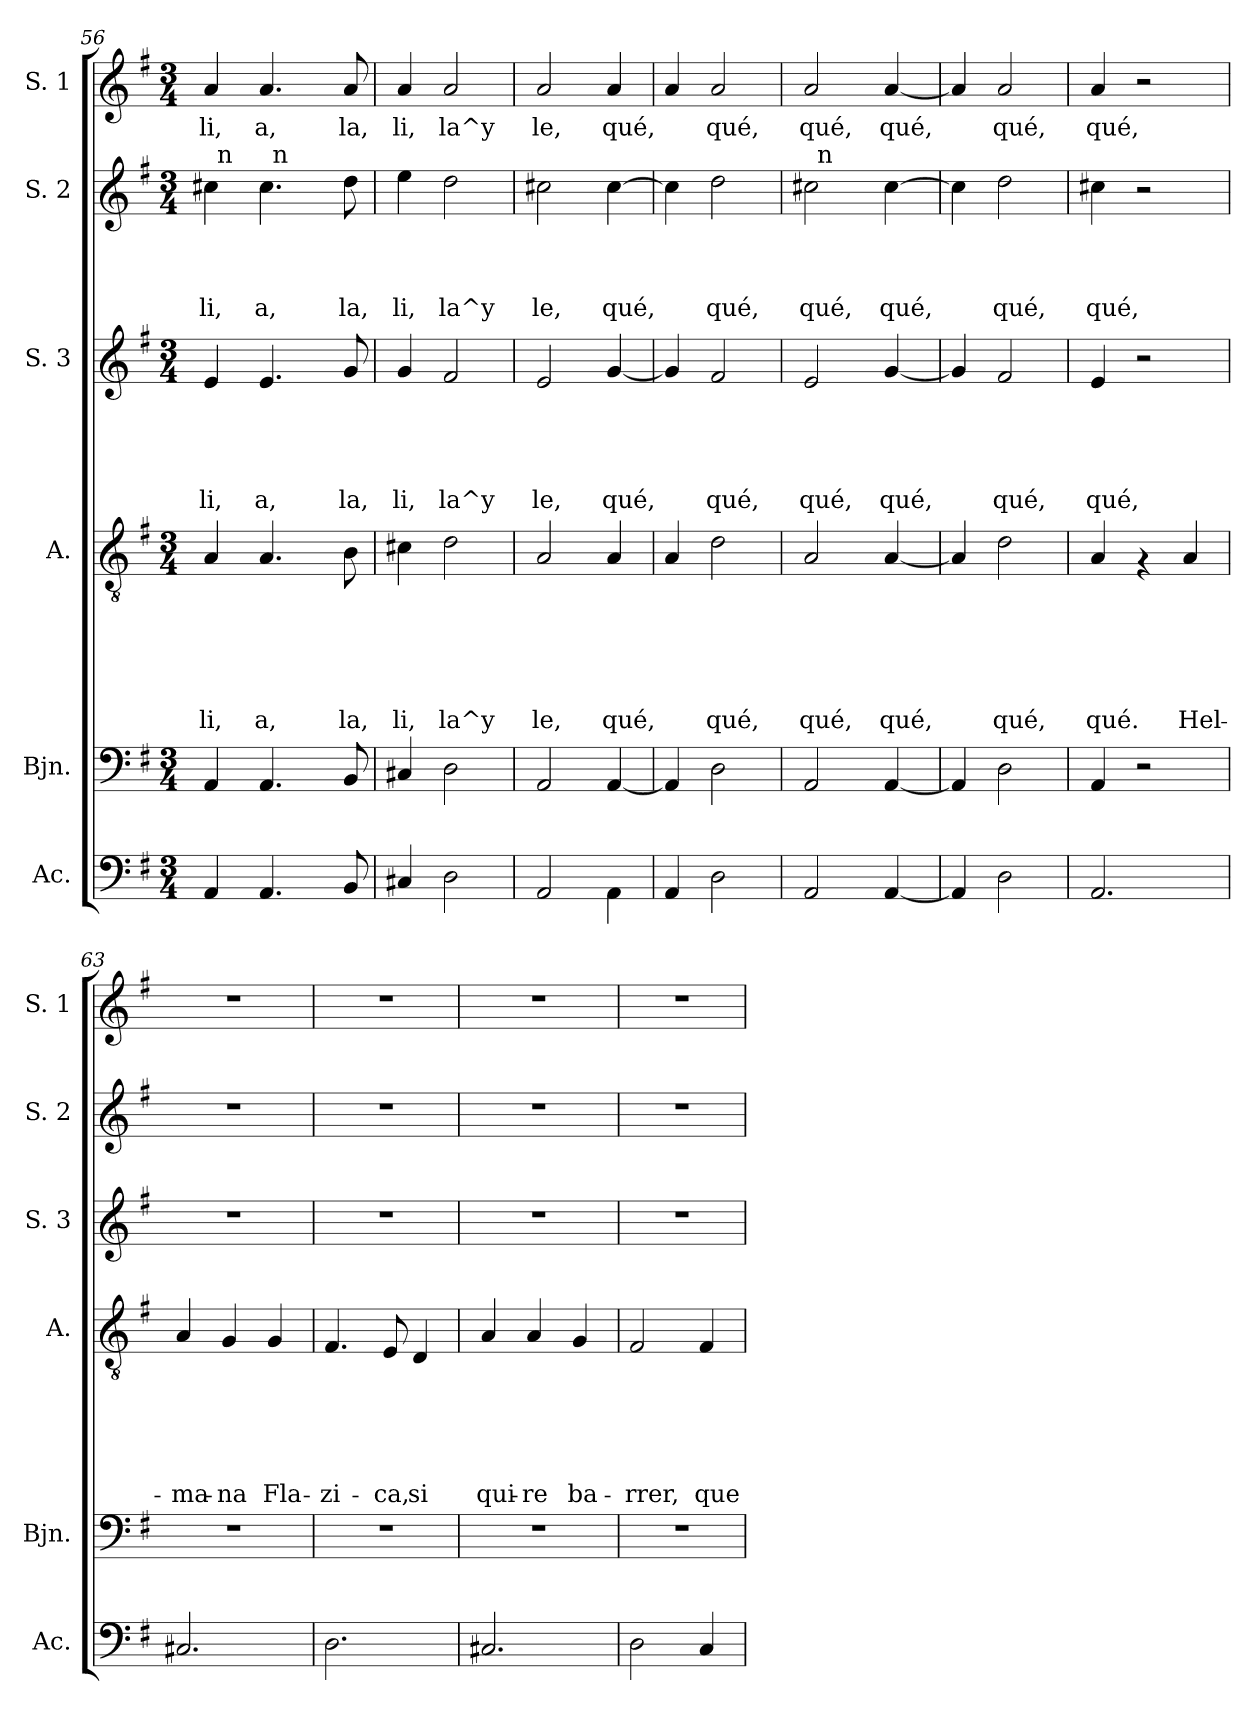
**kern	**kern	**kern	**text	**text	**text	**text	**text	**text	**kern	**text	**text	**text	**text	**text	**kern	**text	**text	**text	**text	**kern	**text
*part6	*part5	*part4	*part4	*part4	*part4	*part4	*part4	*part4	*part3	*part3	*part3	*part3	*part3	*part3	*part2	*part2	*part2	*part2	*part2	*part1	*part1
*staff6	*staff5	*staff4	*staff4	*staff4	*staff4	*staff4	*staff4	*staff4	*staff3	*staff3	*staff3	*staff3	*staff3	*staff3	*staff2	*staff2	*staff2	*staff2	*staff2	*staff1	*staff1
*I"Ac.	*I"Bjn.	*I"A.	*	*	*	*	*	*	*I"S. 3	*	*	*	*	*	*I"S. 2	*	*	*	*	*I"S. 1	*
*I'Ac.	*I'Bjn.	*I'A.	*	*	*	*	*	*	*I'S. 3	*	*	*	*	*	*I'S. 2	*	*	*	*	*I'S. 1	*
*clefF4	*clefF4	*clefGv2	*	*	*	*	*	*	*clefG2	*	*	*	*	*	*clefG2	*	*	*	*	*clefG2	*
*k[f#]	*k[f#]	*k[f#]	*	*	*	*	*	*	*k[f#]	*	*	*	*	*	*k[f#]	*	*	*	*	*k[f#]	*
*G:	*G:	*G:	*	*	*	*	*	*	*G:	*	*	*	*	*	*G:	*	*	*	*	*G:	*
*M3/4	*M3/4	*M3/4	*	*	*	*	*	*	*M3/4	*	*	*	*	*	*M3/4	*	*	*	*	*M3/4	*
=56	=56	=56	=56	=56	=56	=56	=56	=56	=56	=56	=56	=56	=56	=56	=56	=56	=56	=56	=56	=56	=56
!	!	!	!	!	!	!	!	!LO:LY:b	!	!	!	!	!	!LO:LY:b	!	!	!	!	!LO:LY:b	!	!LO:LY:b
*	*	*	*	*	*	*	*	*	*	*	*	*	*	*	*^	*	*	*	*	*	*
*	*	*	*	*	*	*	*	*	*	*	*	*	*	*	*	*^	*	*	*	*	*	*
4AA/	4AA/	4A/	.	.	.	.	.	li,	4e/	.	.	.	.	li,	4cc#X\	32ryy	4ryy	.	.	.	li,	4a/	li,
!	!	!	!	!	!	!	!	!	!	!	!	!	!	!	!	!LO:TX:a:t=n	!	!	!	!	!	!	!
.	.	.	.	.	.	.	.	.	.	.	.	.	.	.	.	2ryy	.	.	.	.	.	.	.
!	!	!	!	!	!	!	!	!LO:LY:b	!	!	!	!	!	!LO:LY:b	!	!	!	!	!	!	!LO:LY:b	!	!LO:LY:b
4.AA/	4.AA/	4.A/	.	.	.	.	.	a,	4.e/	.	.	.	.	a,	4.cc#\	.	32ryy	.	.	.	a,	4.a/	a,
!	!	!	!	!	!	!	!	!	!	!	!	!	!	!	!	!	!LO:TX:a:t=n	!	!	!	!	!	!
.	.	.	.	.	.	.	.	.	.	.	.	.	.	.	.	.	4...ryy	.	.	.	.	.	.
.	.	.	.	.	.	.	.	.	.	.	.	.	.	.	.	8..ryy	.	.	.	.	.	.	.
!	!	!	!	!	!	!	!	!LO:LY:b	!	!	!	!	!	!LO:LY:b	!	!	!	!	!	!	!LO:LY:b	!	!LO:LY:b
8BB/	8BB/	8B\	.	.	.	.	.	la,	8g/	.	.	.	.	la,	8dd\	.	.	.	.	.	la,	8a/	la,
=57	=57	=57	=57	=57	=57	=57	=57	=57	=57	=57	=57	=57	=57	=57	=57	=57	=57	=57	=57	=57	=57	=57	=57
!	!	!	!	!	!	!	!	!LO:LY:b	!	!	!	!	!	!LO:LY:b	!	!	!	!	!	!	!LO:LY:b	!	!LO:LY:b
*	*	*	*	*	*	*	*	*	*	*	*	*	*	*	*v	*v	*v	*	*	*	*	*	*
4C#X/	4C#X/	4c#X\	.	.	.	.	.	li,	4g/	.	.	.	.	li,	4ee\	.	.	.	li,	4a/	li,
!	!	!	!	!	!	!	!	!LO:LY:b	!	!	!	!	!	!LO:LY:b	!	!	!	!	!LO:LY:b	!	!LO:LY:b
2D\	2D\	2d\	.	.	.	.	.	la^y	2f#/	.	.	.	.	la^y	2dd\	.	.	.	la^y	2a/	la^y
=58	=58	=58	=58	=58	=58	=58	=58	=58	=58	=58	=58	=58	=58	=58	=58	=58	=58	=58	=58	=58	=58
!	!	!	!	!	!	!	!	!LO:LY:b	!	!	!	!	!	!LO:LY:b	!	!	!	!	!LO:LY:b	!	!LO:LY:b
2AA/	2AA/	2A/	.	.	.	.	.	le,	2e/	.	.	.	.	le,	2cc#X\	.	.	.	le,	2a/	le,
!	!	!	!	!	!	!	!	!LO:LY:b	!	!	!	!	!	!LO:LY:b	!	!	!	!	!LO:LY:b	!	!LO:LY:b
4AA\	[<4AA/	4A/	.	.	.	.	.	qué,	[<4g/	.	.	.	.	qué,	[<4cc#\	.	.	.	qué,	4a/	qué,
!!LO:LB:g=z
=59	=59	=59	=59	=59	=59	=59	=59	=59	=59	=59	=59	=59	=59	=59	=59	=59	=59	=59	=59	=59	=59
4AA/	4AA/]	4A/	.	.	.	.	.	.	4g/]	.	.	.	.	.	4cc#\]	.	.	.	.	4a/	.
!	!	!	!	!	!	!	!	!LO:LY:b	!	!	!	!	!	!LO:LY:b	!	!	!	!	!LO:LY:b	!	!LO:LY:b
2D\	2D\	2d\	.	.	.	.	.	qué,	2f#/	.	.	.	.	qué,	2dd\	.	.	.	qué,	2a/	qué,
=60	=60	=60	=60	=60	=60	=60	=60	=60	=60	=60	=60	=60	=60	=60	=60	=60	=60	=60	=60	=60	=60
!	!	!	!	!	!	!	!	!LO:LY:b	!	!	!	!	!	!LO:LY:b	!	!	!	!	!LO:LY:b	!	!LO:LY:b
*	*	*	*	*	*	*	*	*	*	*	*	*	*	*	*^	*	*	*	*	*	*
2AA/	2AA/	2A/	.	.	.	.	.	qué,	2e/	.	.	.	.	qué,	2cc#X\	32ryy	.	.	.	qué,	2a/	qué,
!	!	!	!	!	!	!	!	!	!	!	!	!	!	!	!	!LO:TX:a:t=n	!	!	!	!	!	!
.	.	.	.	.	.	.	.	.	.	.	.	.	.	.	.	2ryy	.	.	.	.	.	.
!	!	!	!	!	!	!	!	!LO:LY:b	!	!	!	!	!	!LO:LY:b	!	!	!	!	!	!LO:LY:b	!	!LO:LY:b
[>4AA/	[>4AA/	[>4A/	.	.	.	.	.	qué,	[>4g/	.	.	.	.	qué,	[>4cc#\	.	.	.	.	qué,	[>4a/	qué,
.	.	.	.	.	.	.	.	.	.	.	.	.	.	.	.	8..ryy	.	.	.	.	.	.
*	*	*	*	*	*	*	*	*	*	*	*	*	*	*	*v	*v	*	*	*	*	*	*
=61	=61	=61	=61	=61	=61	=61	=61	=61	=61	=61	=61	=61	=61	=61	=61	=61	=61	=61	=61	=61	=61
4AA/]	4AA/]	4A/]	.	.	.	.	.	.	4g/]	.	.	.	.	.	4cc#\]	.	.	.	.	4a/]	.
!	!	!	!	!	!	!	!	!LO:LY:b	!	!	!	!	!	!LO:LY:b	!	!	!	!	!LO:LY:b	!	!LO:LY:b
2D\	2D\	2d\	.	.	.	.	.	qué,	2f#/	.	.	.	.	qué,	2dd\	.	.	.	qué,	2a/	qué,
=62	=62	=62	=62	=62	=62	=62	=62	=62	=62	=62	=62	=62	=62	=62	=62	=62	=62	=62	=62	=62	=62
!	!	!	!	!	!	!	!	!LO:LY:b	!	!	!	!	!	!LO:LY:b	!	!	!	!	!LO:LY:b	!	!LO:LY:b
2.AA/	4AA/	4A/	.	.	.	.	.	qué.	4e/	.	.	.	.	qué,	4cc#X\	.	.	.	qué,	4a/	qué,
.	2r	4rF	.	.	.	.	.	.	2r	.	.	.	.	.	2r	.	.	.	.	2r	.
!	!	!	!	!	!	!	!	!LO:LY:b	!	!	!	!	!	!	!	!	!	!	!	!	!
.	.	4A/	.	.	.	.	.	Hel-	.	.	.	.	.	.	.	.	.	.	.	.	.
=63	=63	=63	=63	=63	=63	=63	=63	=63	=63	=63	=63	=63	=63	=63	=63	=63	=63	=63	=63	=63	=63
!	!	!	!	!	!	!	!	!LO:LY:b	!	!	!	!	!	!	!	!	!	!	!	!	!
2.C#X/	2.r	4A/	.	.	.	.	.	-ma-	2.r	.	.	.	.	.	2.r	.	.	.	.	2.r	.
!	!	!	!	!	!	!	!	!LO:LY:b	!	!	!	!	!	!	!	!	!	!	!	!	!
.	.	4G/	.	.	.	.	.	-na	.	.	.	.	.	.	.	.	.	.	.	.	.
!	!	!	!	!	!	!	!	!LO:LY:b	!	!	!	!	!	!	!	!	!	!	!	!	!
.	.	4G/	.	.	.	.	.	Fla-	.	.	.	.	.	.	.	.	.	.	.	.	.
=64	=64	=64	=64	=64	=64	=64	=64	=64	=64	=64	=64	=64	=64	=64	=64	=64	=64	=64	=64	=64	=64
!	!	!	!	!	!	!	!	!LO:LY:b	!	!	!	!	!	!	!	!	!	!	!	!	!
2.D\	2.r	4.F#/	.	.	.	.	.	-zi-	2.r	.	.	.	.	.	2.r	.	.	.	.	2.r	.
!	!	!	!	!	!	!	!	!LO:LY:b	!	!	!	!	!	!	!	!	!	!	!	!	!
.	.	8E/	.	.	.	.	.	-ca,	.	.	.	.	.	.	.	.	.	.	.	.	.
!	!	!	!	!	!	!	!	!LO:LY:b	!	!	!	!	!	!	!	!	!	!	!	!	!
.	.	4D/	.	.	.	.	.	si	.	.	.	.	.	.	.	.	.	.	.	.	.
=65	=65	=65	=65	=65	=65	=65	=65	=65	=65	=65	=65	=65	=65	=65	=65	=65	=65	=65	=65	=65	=65
!	!	!	!	!	!	!	!	!LO:LY:b	!	!	!	!	!	!	!	!	!	!	!	!	!
2.C#X/	2.r	4A/	.	.	.	.	.	qui-	2.r	.	.	.	.	.	2.r	.	.	.	.	2.r	.
!	!	!	!	!	!	!	!	!LO:LY:b	!	!	!	!	!	!	!	!	!	!	!	!	!
.	.	4A/	.	.	.	.	.	-re	.	.	.	.	.	.	.	.	.	.	.	.	.
!	!	!	!	!	!	!	!	!LO:LY:b	!	!	!	!	!	!	!	!	!	!	!	!	!
.	.	4G/	.	.	.	.	.	ba-	.	.	.	.	.	.	.	.	.	.	.	.	.
=66	=66	=66	=66	=66	=66	=66	=66	=66	=66	=66	=66	=66	=66	=66	=66	=66	=66	=66	=66	=66	=66
!	!	!	!	!	!	!	!	!LO:LY:b	!	!	!	!	!	!	!	!	!	!	!	!	!
2D\	2.r	2F#/	.	.	.	.	.	-rrer,	2.r	.	.	.	.	.	2.r	.	.	.	.	2.r	.
!	!	!	!	!	!	!	!	!LO:LY:b	!	!	!	!	!	!	!	!	!	!	!	!	!
4C/	.	4F#/	.	.	.	.	.	que	.	.	.	.	.	.	.	.	.	.	.	.	.
=	=	=	=	=	=	=	=	=	=	=	=	=	=	=	=	=	=	=	=	=	=
*-	*-	*-	*-	*-	*-	*-	*-	*-	*-	*-	*-	*-	*-	*-	*-	*-	*-	*-	*-	*-	*-
